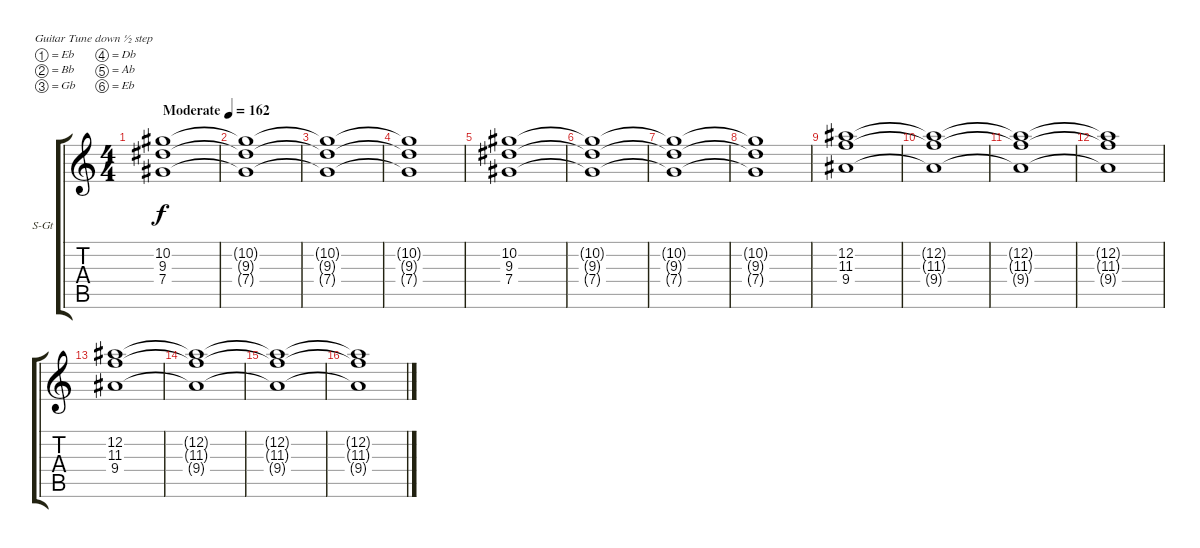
\bracketExtendMode groupsimilarinstruments
\firstSystemTrackNameOrientation horizontal
\otherSystemsTrackNameOrientation horizontal
\track ("Keyboards" "S-Gt") {mute instrument choiraahs}
\staff {score tabs}
\tuning (Eb4 Bb3 Gb3 Db3 Ab2 Eb2)
\displaytranspose 12
\ts (4 4)
\beaming (8 2 2 2 2)
\tempo (162 "Moderate")
\clef g2
\ks c
(10.2 9.3 7.4).1{dy f instrument choiraahs} |
(10.2{t} 9.3{t} 7.4{t}).1 |
(10.2{t} 9.3{t} 7.4{t}).1 |
(10.2{t} 9.3{t} 7.4{t}).1 |
(10.2 9.3 7.4).1 |
(10.2{t} 9.3{t} 7.4{t}).1 |
(10.2{t} 9.3{t} 7.4{t}).1 |
(10.2{t} 9.3{t} 7.4{t}).1 |
(12.2 11.3 9.4).1 |
(12.2{t} 11.3{t} 9.4{t}).1 |
(12.2{t} 11.3{t} 9.4{t}).1 |
(12.2{t} 11.3{t} 9.4{t}).1 |
(12.2 11.3 9.4).1 |
(12.2{t} 11.3{t} 9.4{t}).1 |
(12.2{t} 11.3{t} 9.4{t}).1 |
(12.2{t} 11.3{t} 9.4{t}).1
